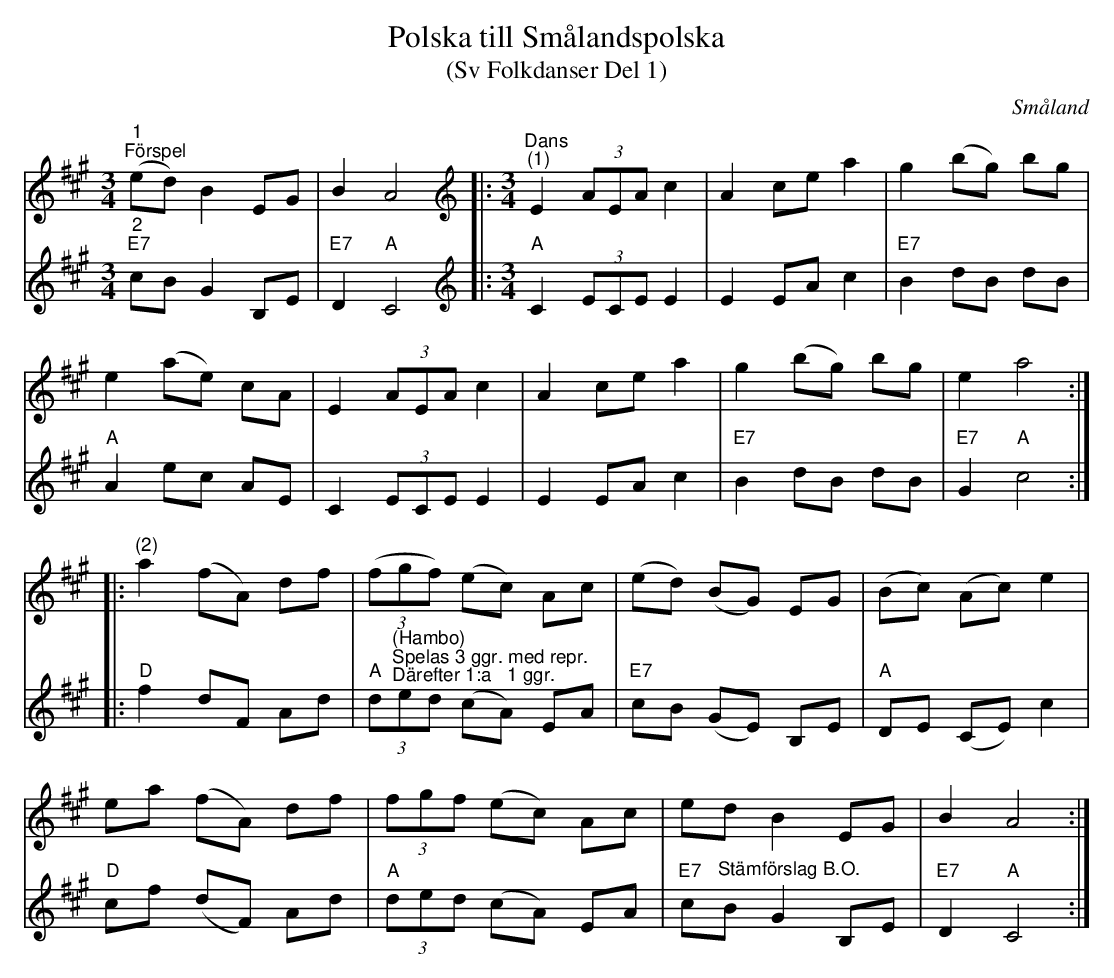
X:1
T:Polska till Smålandspolska
T:(Sv Folkdanser Del 1)
O:Småland
L:1/8
M:3/4
K:A
V:1
"^1""^Förspel" (ed) B2 EG | B2 A4 |:[K:A][M:3/4][K:treble]"^Dans""^(1)" E2 (3AEA c2 | A2 ce a2 | g2 (bg) bg |
e2 (ae) cA | E2 (3AEA c2 | A2 ce a2 | g2 (bg) bg | e2 a4 ::
"^(2)" a2 (fA) df | (3(fgf) (ec) Ac | (ed) (BG) EG | (Bc) (Ac) e2 |
 ea (fA) df | (3fgf (ec) Ac | ed B2 EG | B2 A4 :|
V:2
"^2""E7" cB G2 B,E |"E7" D2"A" C4 |:[K:A][M:3/4][K:treble]"A" C2 (3ECE E2 | E2 EA c2 | "E7" B2 dB dB |
"A" A2 ec AE | C2 (3ECE E2 | E2 EA c2 |"E7" B2 dB dB |"E7" G2"A" c4 ::
"D" f2 dF Ad |"A" (3d"^(Hambo)""^Spelas 3 ggr. med repr.""^Därefter 1:a   1 ggr."ed (cA) EA | "E7" cB (GE) B,E |"A" DE (CE) c2 |
"D"cf (dF) Ad |"A" (3ded (cA) EA | "E7"c"^Stämförslag B.O."B G2 B,E | "E7"D2 "A" C4 :|
